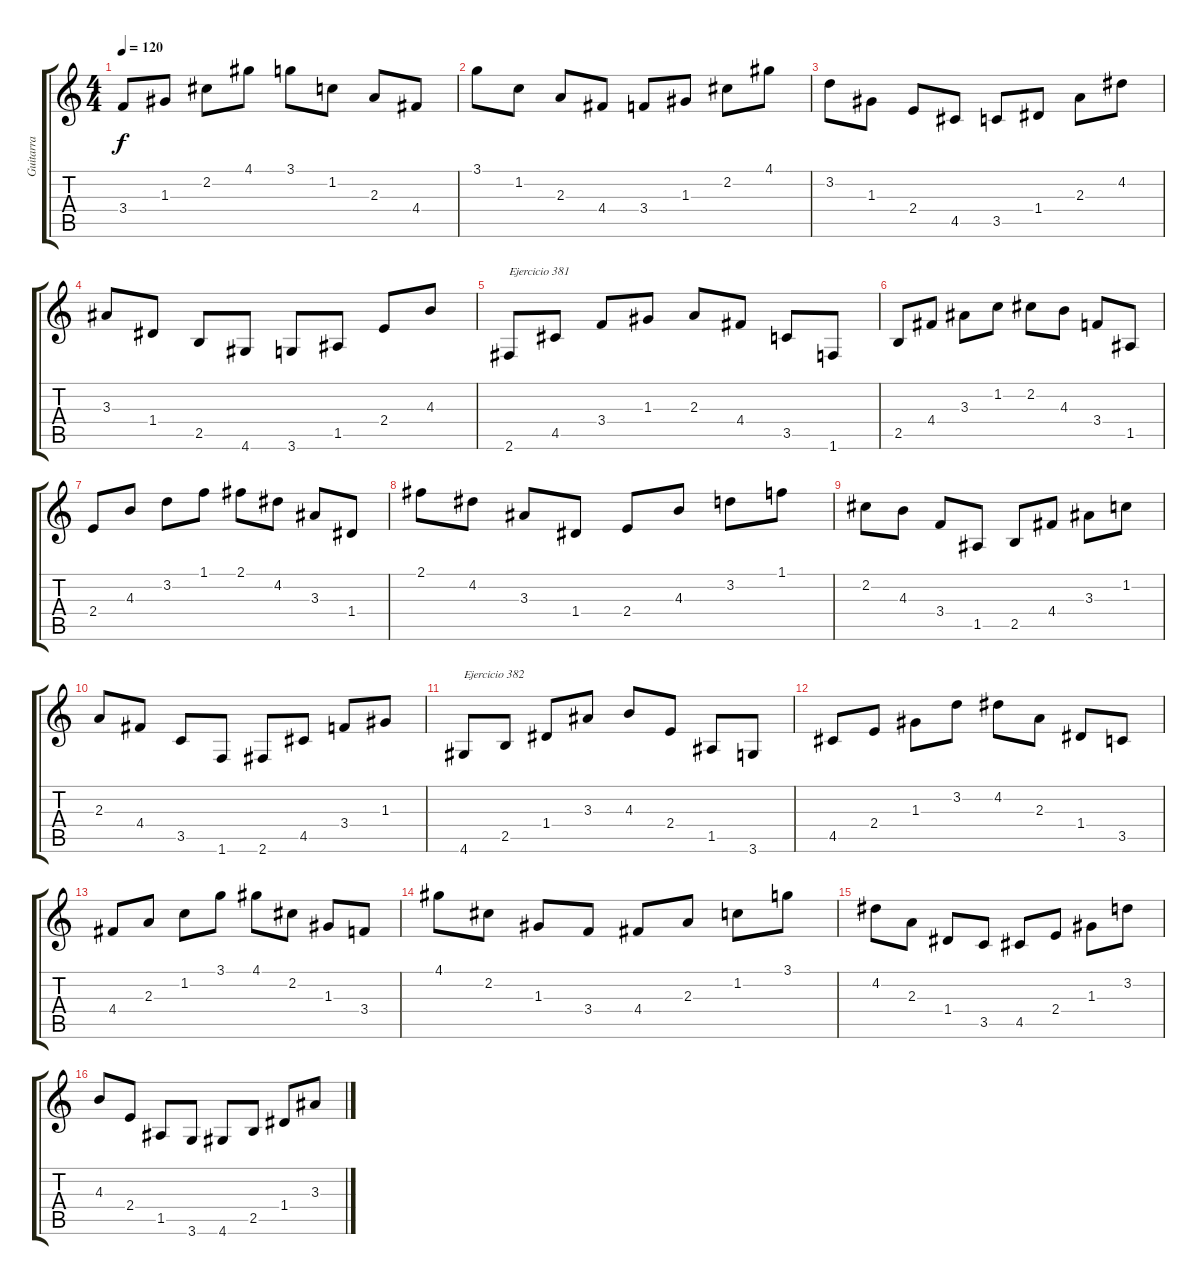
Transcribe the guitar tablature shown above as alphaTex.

\track ("Guitarra " "Guitarra ") {instrument acousticguitarnylon}
\staff {score tabs}
\tuning (E4 B3 G3 D3 A2 E2) {hide}
\ts (4 4)
\tempo 120
\clef g2
\ks c
3.4.8{dy f} 1.3.8 2.2.8 4.1.8 3.1.8 1.2.8 2.3.8 4.4.8 |
3.1.8 1.2.8 2.3.8 4.4.8 3.4.8 1.3.8 2.2.8 4.1.8 |
3.2.8 1.3.8 2.4.8 4.5.8 3.5.8 1.4.8 2.3.8 4.2.8 |
3.3.8 1.4.8 2.5.8 4.6.8 3.6.8 1.5.8 2.4.8 4.3.8 |
2.6.8{txt "Ejercicio 381"} 4.5.8 3.4.8 1.3.8 2.3.8 4.4.8 3.5.8 1.6.8 |
2.5.8 4.4.8 3.3.8 1.2.8 2.2.8 4.3.8 3.4.8 1.5.8 |
2.4.8 4.3.8 3.2.8 1.1.8 2.1.8 4.2.8 3.3.8 1.4.8 |
2.1.8 4.2.8 3.3.8 1.4.8 2.4.8 4.3.8 3.2.8 1.1.8 |
2.2.8 4.3.8 3.4.8 1.5.8 2.5.8 4.4.8 3.3.8 1.2.8 |
2.3.8 4.4.8 3.5.8 1.6.8 2.6.8 4.5.8 3.4.8 1.3.8 |
4.6.8{txt "Ejercicio 382"} 2.5.8 1.4.8 3.3.8 4.3.8 2.4.8 1.5.8 3.6.8 |
4.5.8 2.4.8 1.3.8 3.2.8 4.2.8 2.3.8 1.4.8 3.5.8 |
4.4.8 2.3.8 1.2.8 3.1.8 4.1.8 2.2.8 1.3.8 3.4.8 |
4.1.8 2.2.8 1.3.8 3.4.8 4.4.8 2.3.8 1.2.8 3.1.8 |
4.2.8 2.3.8 1.4.8 3.5.8 4.5.8 2.4.8 1.3.8 3.2.8 |
4.3.8 2.4.8 1.5.8 3.6.8 4.6.8 2.5.8 1.4.8 3.3.8
